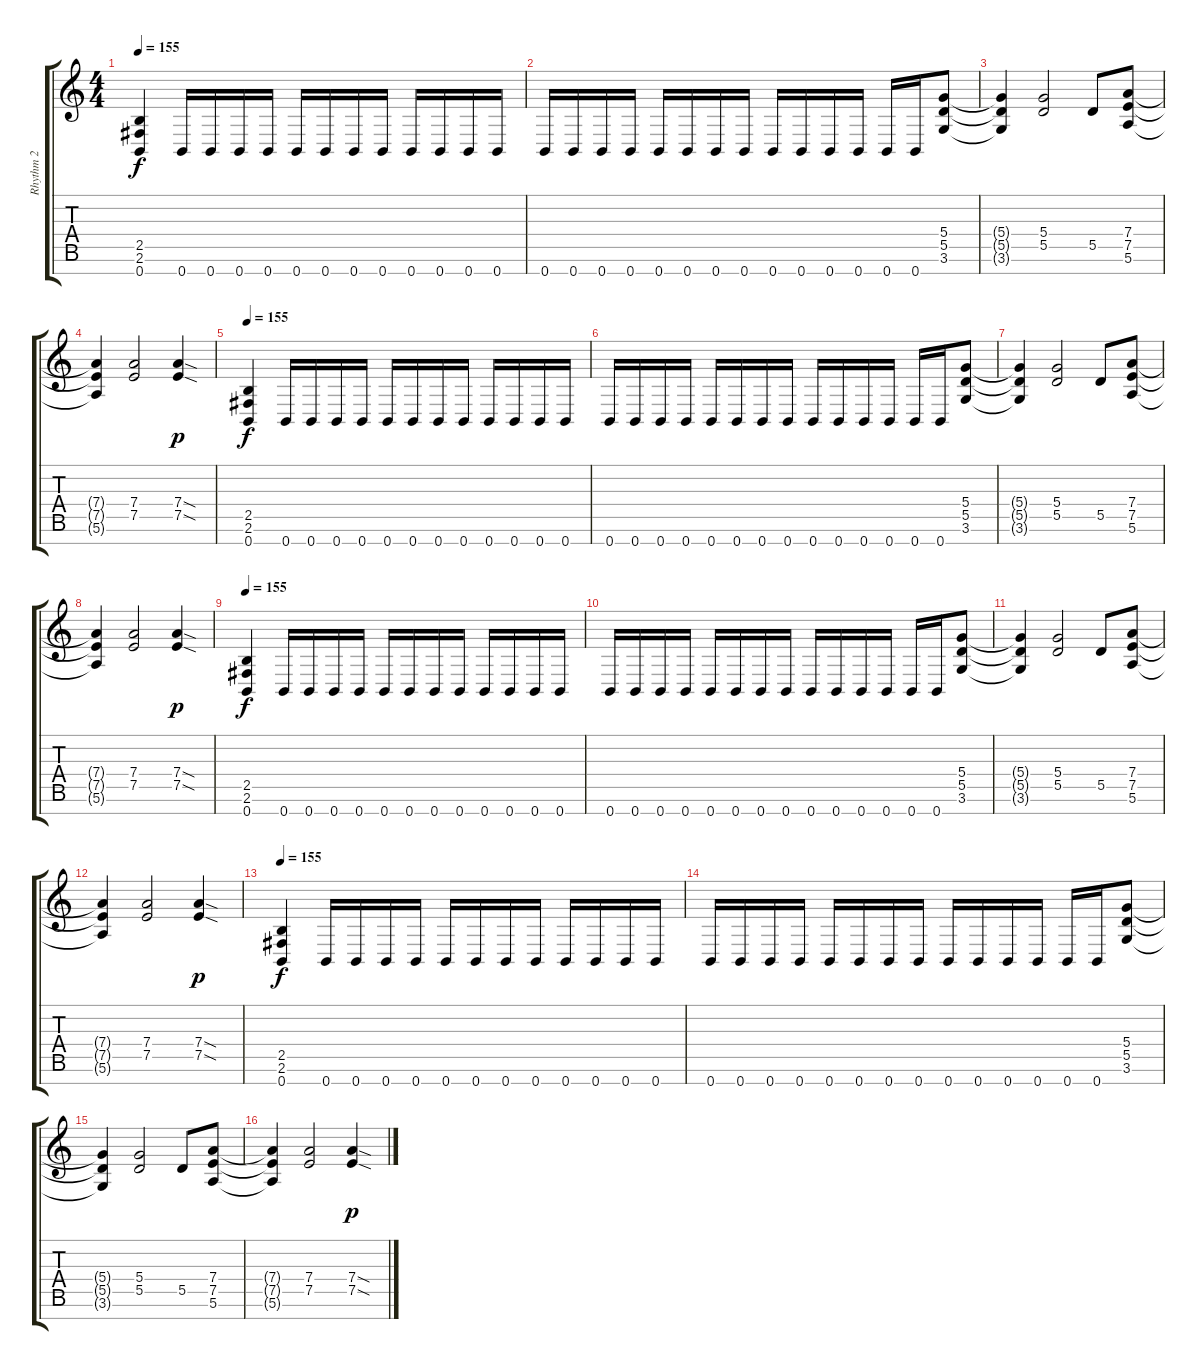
\track ("Rhythm 2" "Rhythm 2") {instrument overdrivenguitar}
\staff {score tabs}
\tuning (E4 B3 G3 D3 A2 E2 B1) {hide}
\ts (4 4)
\tempo 155
\clef g2
\ks c
(2.5 2.6 0.7).4{dy f} 0.7.16 0.7.16 0.7.16 0.7.16 0.7.16 0.7.16 0.7.16 0.7.16 0.7.16 0.7.16 0.7.16 0.7.16 |
0.7.16 0.7.16 0.7.16 0.7.16 0.7.16 0.7.16 0.7.16 0.7.16 0.7.16 0.7.16 0.7.16 0.7.16 0.7.16 0.7.16 (5.4 5.5 3.6).8 |
(5.4{t} 5.5{t} 3.6{t}).4 (5.4 5.5).2 5.5.8 (7.4 7.5 5.6).8 |
(7.4{t} 7.5{t} 5.6{t}).4 (7.4 7.5).2 (7.4{sod} 7.5{sod}).4{dy p} |
\tempo 155
(2.5 2.6 0.7).4{dy f} 0.7.16 0.7.16 0.7.16 0.7.16 0.7.16 0.7.16 0.7.16 0.7.16 0.7.16 0.7.16 0.7.16 0.7.16 |
0.7.16 0.7.16 0.7.16 0.7.16 0.7.16 0.7.16 0.7.16 0.7.16 0.7.16 0.7.16 0.7.16 0.7.16 0.7.16 0.7.16 (5.4 5.5 3.6).8 |
(5.4{t} 5.5{t} 3.6{t}).4 (5.4 5.5).2 5.5.8 (7.4 7.5 5.6).8 |
(7.4{t} 7.5{t} 5.6{t}).4 (7.4 7.5).2 (7.4{sod} 7.5{sod}).4{dy p} |
\tempo 155
(2.5 2.6 0.7).4{dy f} 0.7.16 0.7.16 0.7.16 0.7.16 0.7.16 0.7.16 0.7.16 0.7.16 0.7.16 0.7.16 0.7.16 0.7.16 |
0.7.16 0.7.16 0.7.16 0.7.16 0.7.16 0.7.16 0.7.16 0.7.16 0.7.16 0.7.16 0.7.16 0.7.16 0.7.16 0.7.16 (5.4 5.5 3.6).8 |
(5.4{t} 5.5{t} 3.6{t}).4 (5.4 5.5).2 5.5.8 (7.4 7.5 5.6).8 |
(7.4{t} 7.5{t} 5.6{t}).4 (7.4 7.5).2 (7.4{sod} 7.5{sod}).4{dy p} |
\tempo 155
(2.5 2.6 0.7).4{dy f} 0.7.16 0.7.16 0.7.16 0.7.16 0.7.16 0.7.16 0.7.16 0.7.16 0.7.16 0.7.16 0.7.16 0.7.16 |
0.7.16 0.7.16 0.7.16 0.7.16 0.7.16 0.7.16 0.7.16 0.7.16 0.7.16 0.7.16 0.7.16 0.7.16 0.7.16 0.7.16 (5.4 5.5 3.6).8 |
(5.4{t} 5.5{t} 3.6{t}).4 (5.4 5.5).2 5.5.8 (7.4 7.5 5.6).8 |
(7.4{t} 7.5{t} 5.6{t}).4 (7.4 7.5).2 (7.4{sod} 7.5{sod}).4{dy p}
